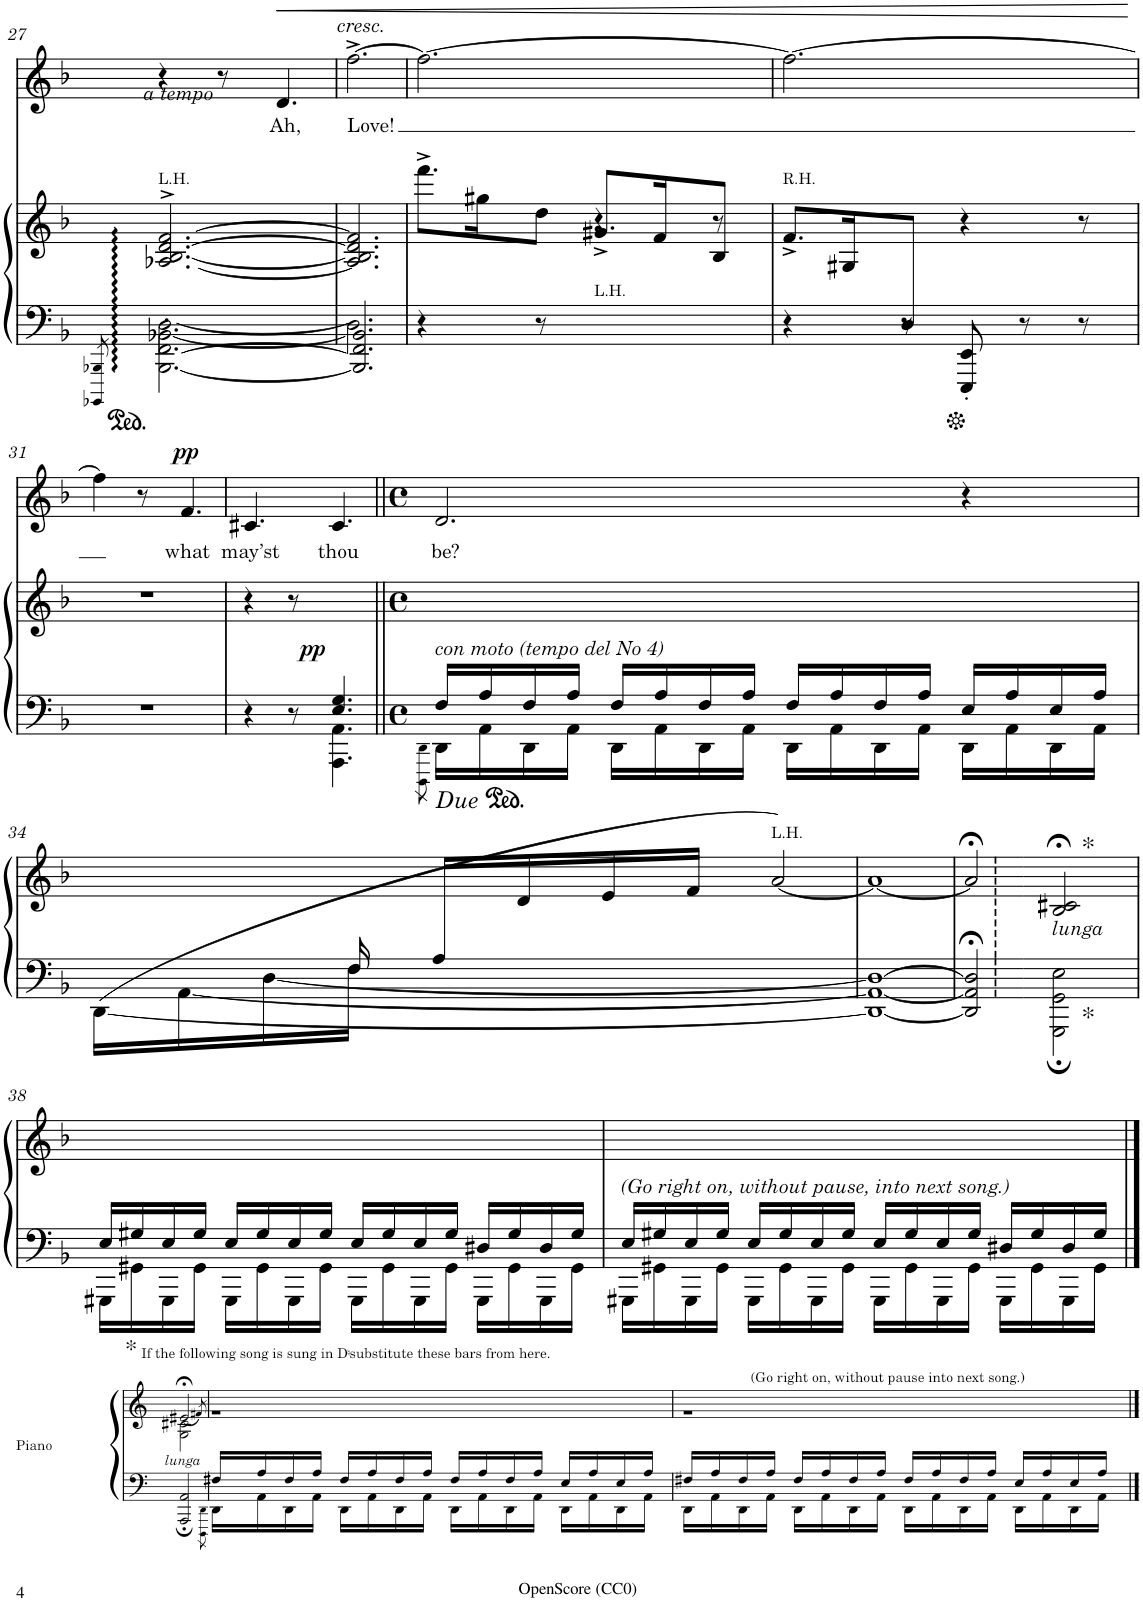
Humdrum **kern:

**kern	**kern	**kern	**kern	**dynam	**kern	**text	**dynam
*part3	*part3	*part2	*part2	*part2	*part1	*part1	*part1
*staff5	*staff4	*staff3	*staff2	*staff2/3	*staff1	*staff1	*staff1
*I"Piano	*	*I"Piano	*	*	*I"Contralto	*	*
*I'Pno	*	*I'Pno	*	*	*	*	*
!!LO:PB:g=z
*clefF4	*clefG2	*clefF4	*clefG2	*	*clefG2	*	*
*k[b-]	*k[b-]	*k[b-]	*k[b-]	*	*k[b-]	*	*
*M6/8	*M6/8	*M6/8	*M6/8	*	*M6/8	*	*
=27	=27	=27	=27	=27	=27	=27	=27
*	*	*^	*	*	*	*	*
.	.	.	8qBBBB-X/ 8qBBB-X/	.	.	.	.	.
!	!	!	!	!	!	!LO:TX:a:color=#FFFFFF:t=.	!	!
!	!	!	!	!	!	!LO:TX:b:i:t=a tempo	!	!
!	!	!	!	!LO:TX:a:t=L.H.	!	!	!	!
2.r	2.r	[2.D::\	[2.BBB-\:: [2.FF\:: [<2.BB-X\::	[<2.A-X/::^ [<2.B-/::^ [2.d/::^ [2.f/::^	.	4r	.	.
.	.	.	.	.	.	8r	.	.
!	!	!	!	!	!	!	!LO:LY:b	!LO:HP:b
.	.	.	.	.	.	4.d/	Ah,	<
=28	=28	=28	=28	=28	=28	=28	=28	=28
!	!	!	!	!	!	!LO:TX:a:i:t=cresc.	!	!
!	!	!	!	!	!	!	!LO:LY:b	!
2.r	2.r	2.D\]	2.BBB-/] 2.FF/] 2.BB-/]	2.A-/] 2.B-/] 2.d/] 2.f/]	.	[2.ff^\	Love!	.
*	*	*v	*v	*	*	*	*	*
=29	=29	=29	=29	=29	=29	=29	=29
*	*	*	*^	*	*	*	*
2.r	2.r	4r	8.fff^\L	4.ryy	.	2.ff\_	.	.
.	.	.	16gg#X\K	.	.	.	.	.
.	.	8r	8dd\J	.	.	.	.	.
!	!	!LO:TX:a:t=L.H.	!	!	!	!	!	!
.	.	4.ryy	4r	8.g#X^/L	.	.	.	.
.	.	.	.	16f/K	.	.	.	.
.	.	.	8r	8B-/J	.	.	.	.
=30	=30	=30	=30	=30	=30	=30	=30	=30
*	*	*^	*	*	*	*	*	*
!	!	!	!	!LO:TX:a:t=R.H.	!	!	!	!	!
*	*	*	*	*v	*v	*	*	*	*
2.r	2.r	4ryy	4r	8.f^/L	.	2.ff\_	.	.
.	.	.	.	16G#X/K	.	.	.	.
.	.	8D/J	8r	8ryy	.	.	.	.
.	.	4.ryy	8EEE/' 8EE/'	4r	.	.	.	.
.	.	.	8r	.	.	.	.	.
.	.	.	8r	8r	.	.	.	.
*	*	*v	*v	*	*	*	*	*
.	.	.	.	.	.	.	[
!!LO:LB:g=z
=31	=31	=31	=31	=31	=31	=31	=31
2.r	2.r	2.r	2.r	.	4ff\]	.	.
.	.	.	.	.	8r	.	.
!	!	!	!	!	!	!LO:LY:b	!LO:DY:a
.	.	.	.	.	4.f/	what	pp
=32	=32	=32	=32	=32	=32	=32	=32
*	*	*^	*	*	*	*	*
!	!	!	!	!	!	!	!LO:LY:b	!
2.r	2.r	4.ryy	4r	4r	.	4.c#X/	may’st	.
.	.	.	8r	8r	.	.	.	.
!	!	!	!	!	!LO:DY:b	!	!LO:LY:b	!
.	.	4.E/ 4.G/	4.AAA\ 4.AA\	4.ryy	pp	4.c#/	thou	.
=33||	=33||	=33||	=33||	=33||	=33||	=33||	=33||	=33||
*M4/4	*M4/4	*M4/4	*	*M4/4	*	*M4/4	*	*
*met(c)	*met(c)	*met(c)	*	*met(c)	*	*met(c)	*	*
.	.	.	8qDDD\ 8qDD\	.	.	.	.	.
!	!	!	!	!LO:TX:b:i:t=con moto (tempo del No 4)	!	!	!	!
!	!	!	!	!	!	!	!LO:LY:b	!
1r	1r	16F/LL	16DD\LL	1ryy	.	2.d/	be?	.
.	.	16A/	16AA\	.	.	.	.	.
.	.	16F/	16DD\	.	.	.	.	.
.	.	16A/JJ	16AA\JJ	.	.	.	.	.
.	.	16F/LL	16DD\LL	.	.	.	.	.
.	.	16A/	16AA\	.	.	.	.	.
.	.	16F/	16DD\	.	.	.	.	.
.	.	16A/JJ	16AA\JJ	.	.	.	.	.
.	.	16F/LL	16DD\LL	.	.	.	.	.
.	.	16A/	16AA\	.	.	.	.	.
.	.	16F/	16DD\	.	.	.	.	.
.	.	16A/JJ	16AA\JJ	.	.	.	.	.
.	.	16E/LL	16DD\LL	.	.	4r	.	.
.	.	16A/	16AA\	.	.	.	.	.
.	.	16E/	16DD\	.	.	.	.	.
.	.	16A/JJ	16AA\JJ	.	.	.	.	.
!!LO:LB:g=z
=34	=34	=34	=34	=34	=34	=34	=34	=34
1r	1r	8.ryy	(<[<16DD\LL	8.ryy	.	1r	.	.
.	.	.	[<16AA\	.	.	.	.	.
.	.	.	[<16D\	.	.	.	.	.
.	.	16F/	16F\JJ	8ryy	.	.	.	.
.	.	16A/LL	4ryy	.	.	.	.	.
.	.	2ryy	.	16d/	.	.	.	.
.	.	.	.	16e/	.	.	.	.
.	.	.	.	16f/JJ	.	.	.	.
!	!	!	!	!LO:TX:a:t=L.H.	!	!	!	!
.	.	.	2ryy	([2a/	.	.	.	.
.	.	8.ryy	.	.	.	.	.	.
*	*	*v	*v	*	*	*	*	*
=35	=35	=35	=35	=35	=35	=35	=35
!	!	!	!LO:TX:a:color=#FFFFFF:t=.	!	!	!	!
!	!	!LO:TX:a:color=#FFFFFF:t=.	!	!	!	!	!
1r	1r	1DD_ 1AA_ 1D_	1a_	.	1r	.	.
=36	=36	=36	=36	=36	=36	=36	=36
!	!	!	!LO:TX:a:t=*	!	!	!	!
!	!	!LO:TX:b:t=*	!	!	!	!	!
2r	1r	2DD/];< 2AA/];< 2D/];<	2a;</]	.	1r	.	.
2ryy	.	2ryy	2ryy	.	.	.	.
=37	=37	=37	=37	=37	=37	=37	=37
*	*	*^	*	*	*	*	*
!	!	!	!	!LO:TX:b:i:t=lunga	!	!	!	!
2r	1r	2E\	2GGG\; 2GG\;	2B-/;< 2c#X/;<	.	1r	.	.
2ryy	.	2ryy	2ryy	2ryy	.	.	.	.
!!LO:LB:g=z
=38	=38	=38	=38	=38	=38	=38	=38	=38
1r	1r	16E/LL	16GGG#X\LL	1ryy	.	1r	.	.
.	.	16G#X/	16GG#X\	.	.	.	.	.
.	.	16E/	16GGG#\	.	.	.	.	.
.	.	16G#/JJ	16GG#\JJ	.	.	.	.	.
.	.	16E/LL	16GGG#\LL	.	.	.	.	.
.	.	16G#/	16GG#\	.	.	.	.	.
.	.	16E/	16GGG#\	.	.	.	.	.
.	.	16G#/JJ	16GG#\JJ	.	.	.	.	.
.	.	16E/LL	16GGG#\LL	.	.	.	.	.
.	.	16G#/	16GG#\	.	.	.	.	.
.	.	16E/	16GGG#\	.	.	.	.	.
.	.	16G#/JJ	16GG#\JJ	.	.	.	.	.
.	.	16D#X/LL	16GGG#\LL	.	.	.	.	.
.	.	16G#/	16GG#\	.	.	.	.	.
.	.	16D#/	16GGG#\	.	.	.	.	.
.	.	16G#/JJ	16GG#\JJ	.	.	.	.	.
=39	=39	=39	=39	=39	=39	=39	=39	=39
!	!	!	!	!LO:TX:b:i:t=(Go right on, without pause, into next song.)	!	!	!	!
1r	1r	16E/LL	16GGG#X\LL	1ryy	.	1r	.	.
.	.	16G#X/	16GG#X\	.	.	.	.	.
.	.	16E/	16GGG#\	.	.	.	.	.
.	.	16G#/JJ	16GG#\JJ	.	.	.	.	.
.	.	16E/LL	16GGG#\LL	.	.	.	.	.
.	.	16G#/	16GG#\	.	.	.	.	.
.	.	16E/	16GGG#\	.	.	.	.	.
.	.	16G#/JJ	16GG#\JJ	.	.	.	.	.
.	.	16E/LL	16GGG#\LL	.	.	.	.	.
.	.	16G#/	16GG#\	.	.	.	.	.
.	.	16E/	16GGG#\	.	.	.	.	.
.	.	16G#/JJ	16GG#\JJ	.	.	.	.	.
.	.	16D#X/LL	16GGG#\LL	.	.	.	.	.
.	.	16G#/	16GG#\	.	.	.	.	.
.	.	16D#/	16GGG#\	.	.	.	.	.
.	.	16G#/JJ	16GG#\JJ	.	.	.	.	.
*	*	*v	*v	*	*	*	*	*
!!LO:LB:g=z
==1	==1	==1	==1	==1	==1	==1	==1
*stria5	*stria5	*	*	*	*	*	*
*k[]	*k[]	*k[]	*k[]	*	*k[]	*	*
*	*^	*^	*	*	*	*	*
!	!LO:TX:a:t=*	!	!	!	!	!	!	!	!
!	!LO:TX:a:t=If the following song is sung in D	!	!	!	!	!	!	!	!
!	!LO:TX:a:t=substitute these bars from here.	!	!	!	!	!	!	!	!
!	!LO:TX:b:i:t=lunga	!	!	!	!	!	!	!	!
*	*	*	*v	*v	*	*	*	*	*
2AAA/; 2AA/;	2e#X;</	2G\ 2c#X\	2r	2r	.	2r	.	.
=2	=2	=2	=2	=2	=2	=2	=2	=2
*^	*	*	*	*	*	*	*	*
.	8qDDD\ 8qDD\	8qf#X/)	.	.	.	.	.	.	.
16F#X/LL	16DD\LL	1ryy	1r	1r	1r	.	1r	.	.
16A/	16AA\	.	.	.	.	.	.	.	.
16F#/	16DD\	.	.	.	.	.	.	.	.
16A/JJ	16AA\JJ	.	.	.	.	.	.	.	.
16F#/LL	16DD\LL	.	.	.	.	.	.	.	.
16A/	16AA\	.	.	.	.	.	.	.	.
16F#/	16DD\	.	.	.	.	.	.	.	.
16A/JJ	16AA\JJ	.	.	.	.	.	.	.	.
16F#/LL	16DD\LL	.	.	.	.	.	.	.	.
16A/	16AA\	.	.	.	.	.	.	.	.
16F#/	16DD\	.	.	.	.	.	.	.	.
16A/JJ	16AA\JJ	.	.	.	.	.	.	.	.
16E/LL	16DD\LL	.	.	.	.	.	.	.	.
16A/	16AA\	.	.	.	.	.	.	.	.
16E/	16DD\	.	.	.	.	.	.	.	.
16A/JJ	16AA\JJ	.	.	.	.	.	.	.	.
*	*	*v	*v	*	*	*	*	*	*
=3	=3	=3	=3	=3	=3	=3	=3	=3
!	!	!LO:TX:a:t=(Go right on, without pause into next song.)	!	!	!	!	!	!
16F#X/LL	16DD\LL	1r	1r	1r	.	1r	.	.
16A/	16AA\	.	.	.	.	.	.	.
16F#/	16DD\	.	.	.	.	.	.	.
16A/JJ	16AA\JJ	.	.	.	.	.	.	.
16F#/LL	16DD\LL	.	.	.	.	.	.	.
16A/	16AA\	.	.	.	.	.	.	.
16F#/	16DD\	.	.	.	.	.	.	.
16A/JJ	16AA\JJ	.	.	.	.	.	.	.
16F#/LL	16DD\LL	.	.	.	.	.	.	.
16A/	16AA\	.	.	.	.	.	.	.
16F#/	16DD\	.	.	.	.	.	.	.
16A/JJ	16AA\JJ	.	.	.	.	.	.	.
16E/LL	16DD\LL	.	.	.	.	.	.	.
16A/	16AA\	.	.	.	.	.	.	.
16E/	16DD\	.	.	.	.	.	.	.
16A/JJ	16AA\JJ	.	.	.	.	.	.	.
*v	*v	*	*	*	*	*	*	*
==	==	==	==	==	==	==	==
*-	*-	*-	*-	*-	*-	*-	*-
